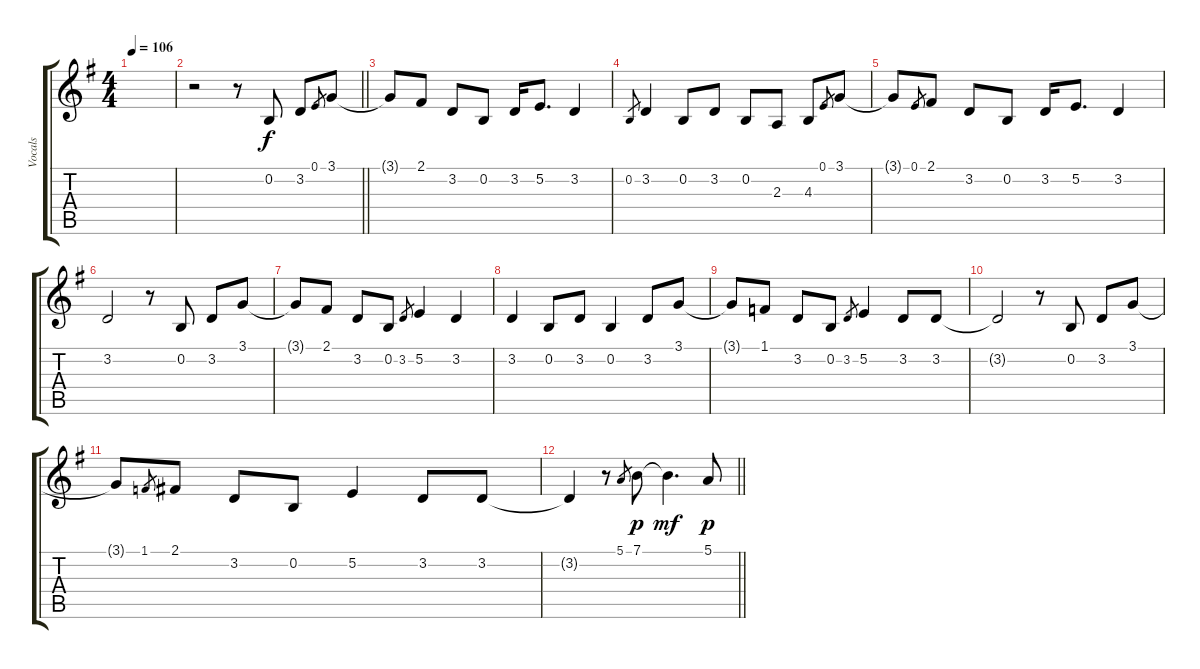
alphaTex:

\track ("Vocals" "Vocals") {instrument tenorsax}
\staff {score tabs}
\tuning (E4 B3 G3 D3 A2 E2) {hide}
\ts (4 4)
\tempo 106
\clef g2
\ks g
|
\barLineRight lightlight
r.2 r.8 0.2.8 3.2.8 0.1.8{gr} 3.1.8 |
3.1{t}.8 2.1.8 3.2.8 0.2.8 3.2.16 5.2.8{d} 3.2.4 |
0.2.8{gr} 3.2.4 0.2.8 3.2.8 0.2.8 2.3.8 4.3.8 0.1.8{gr} 3.1.8 |
3.1{t}.8 0.1.8{gr} 2.1.8 3.2.8 0.2.8 3.2.16 5.2.8{d} 3.2.4 |
3.2.2 r.8 0.2.8 3.2.8 3.1.8 |
3.1{t}.8 2.1.8 3.2.8 0.2.8 3.2.8{gr} 5.2.4 3.2.4 |
3.2.4 0.2.8 3.2.8 0.2.4 3.2.8 3.1.8 |
3.1{t}.8 1.1.8 3.2.8 0.2.8 3.2.8{gr} 5.2.4 3.2.8 3.2.8 |
3.2{t}.2 r.8 0.2.8 3.2.8 3.1.8 |
3.1{t}.8 1.1.8{gr} 2.1.8 3.2.8 0.2.8 5.2.4 3.2.8 3.2.8 |
\barLineRight lightlight
3.2{t}.4 r.8 5.1.8{gr} 7.1.8{dy p} 7.1{t}.4{d dy mf} 5.1.8{dy p}
